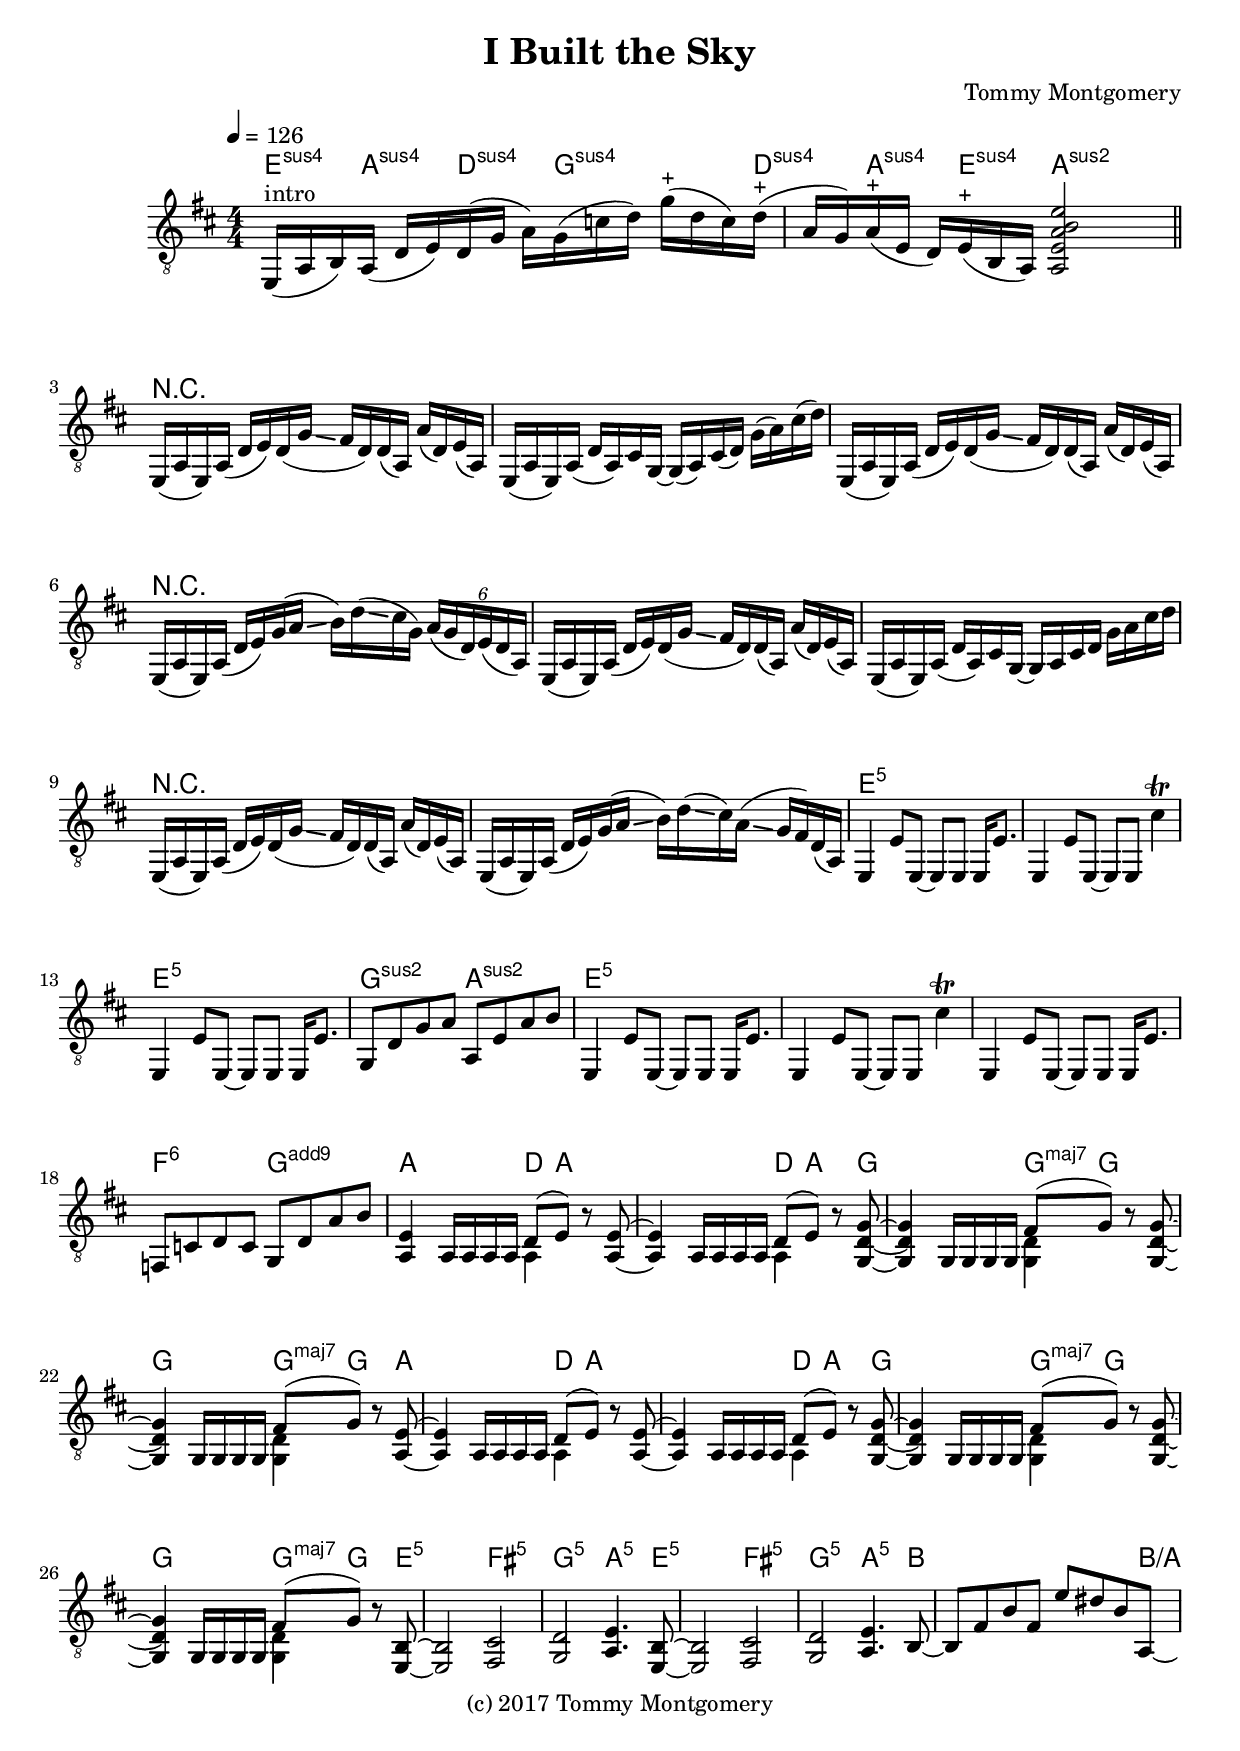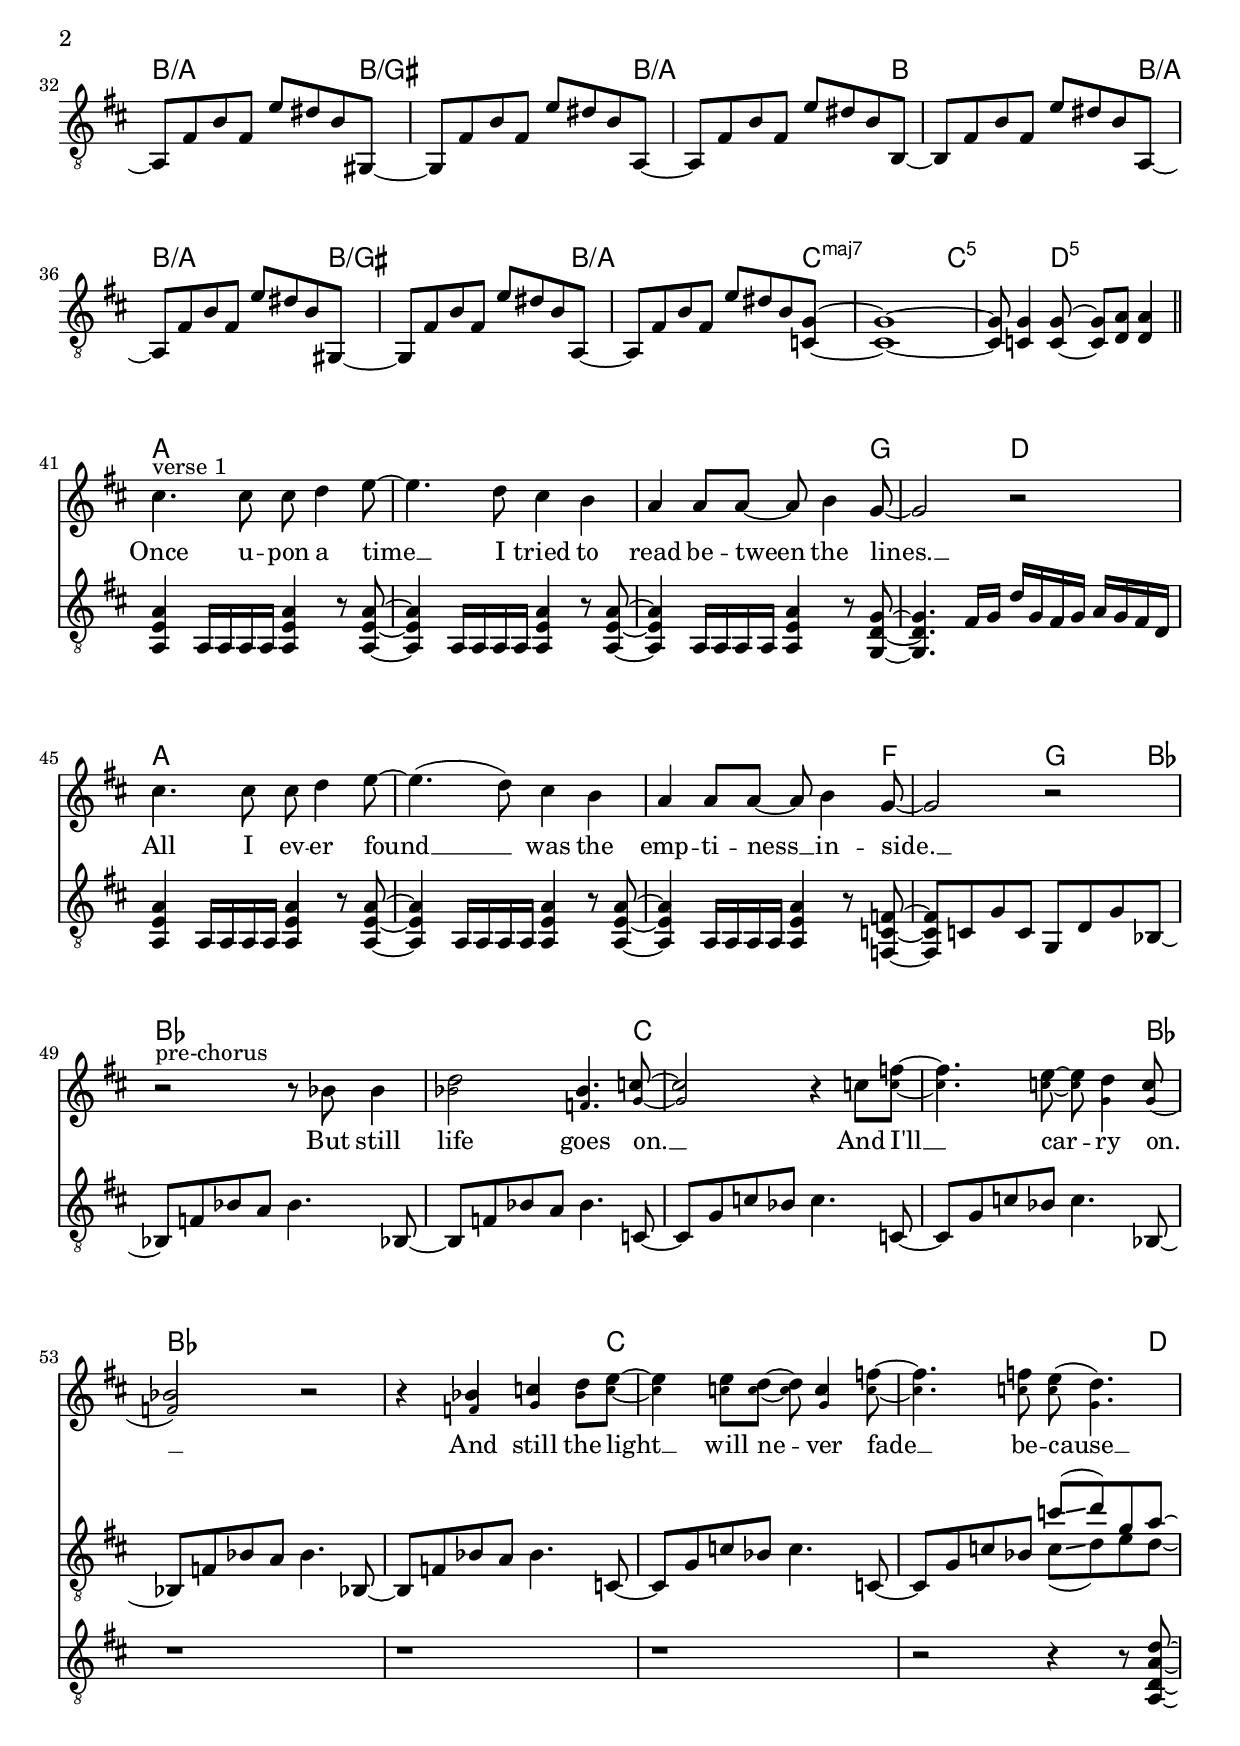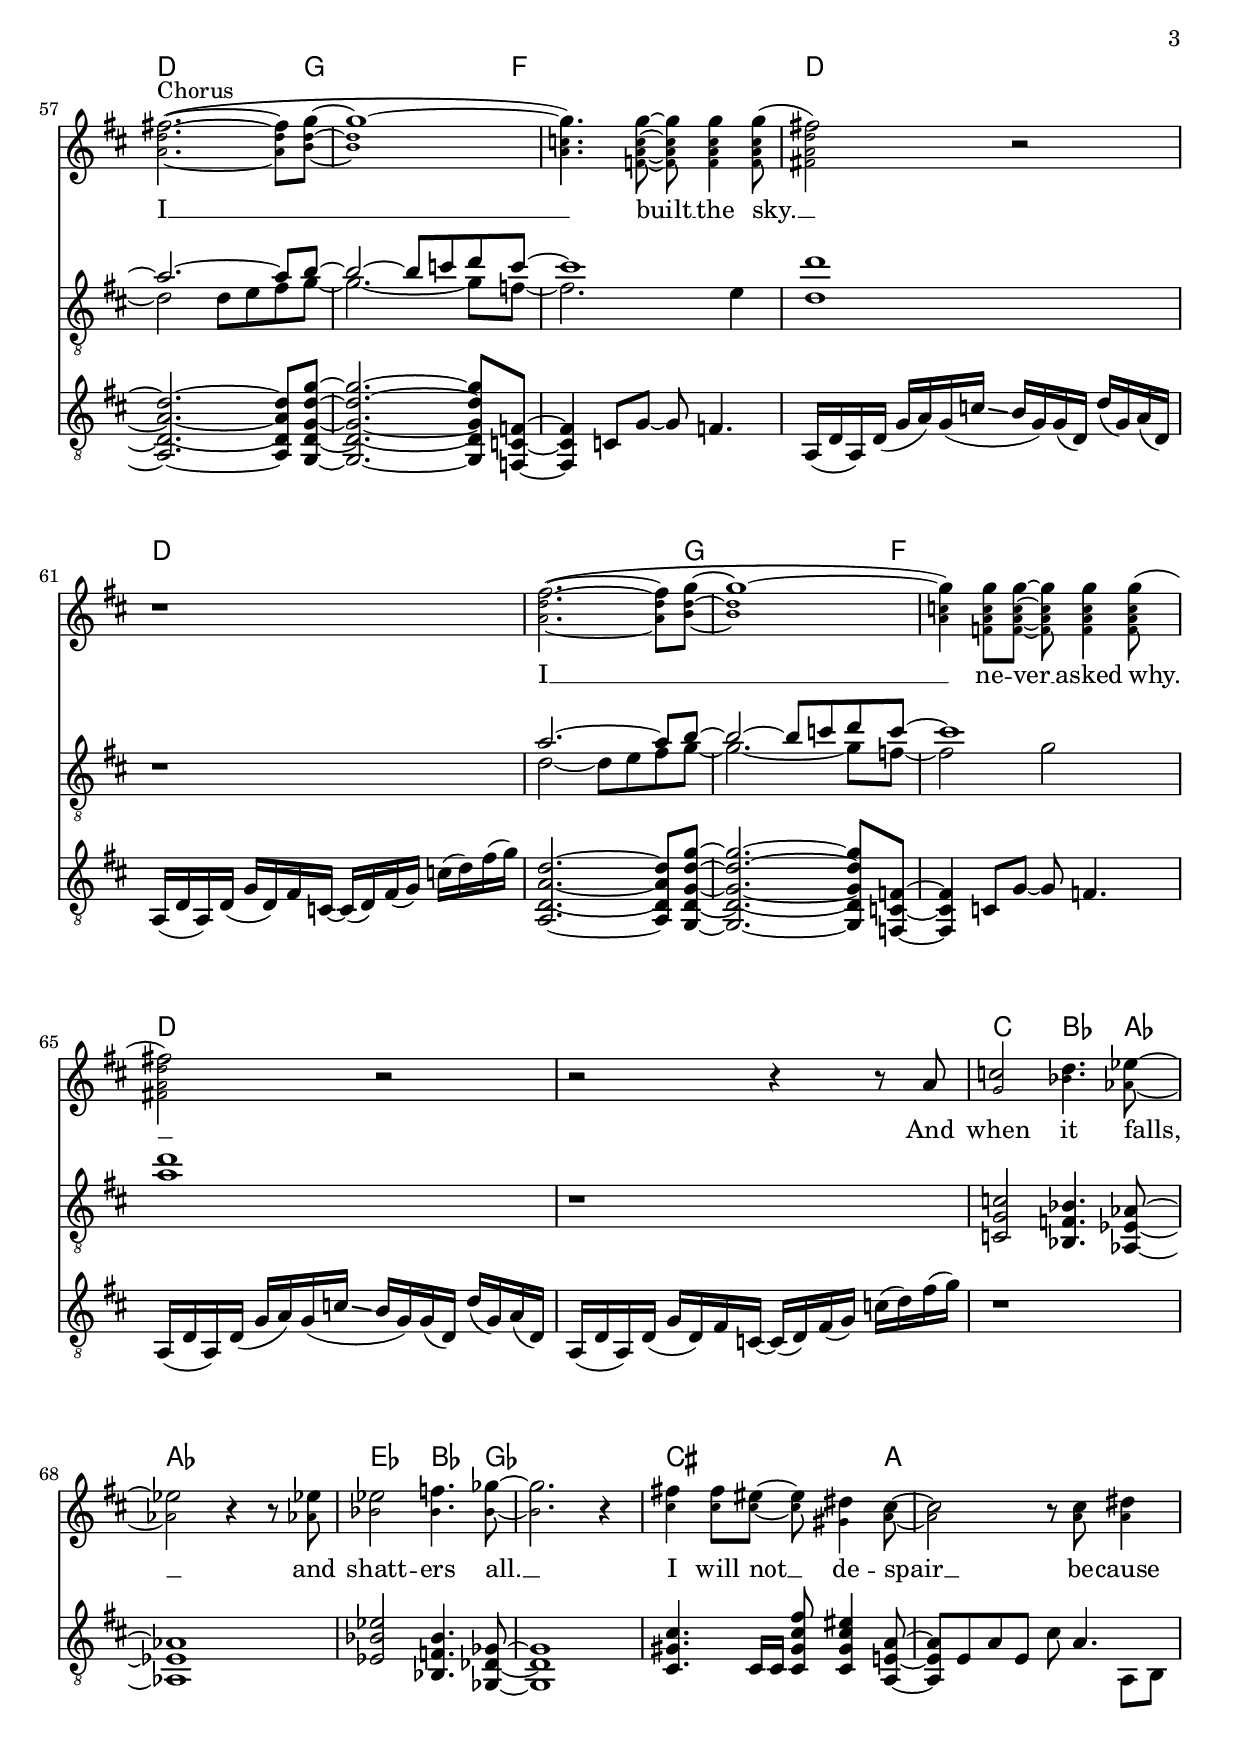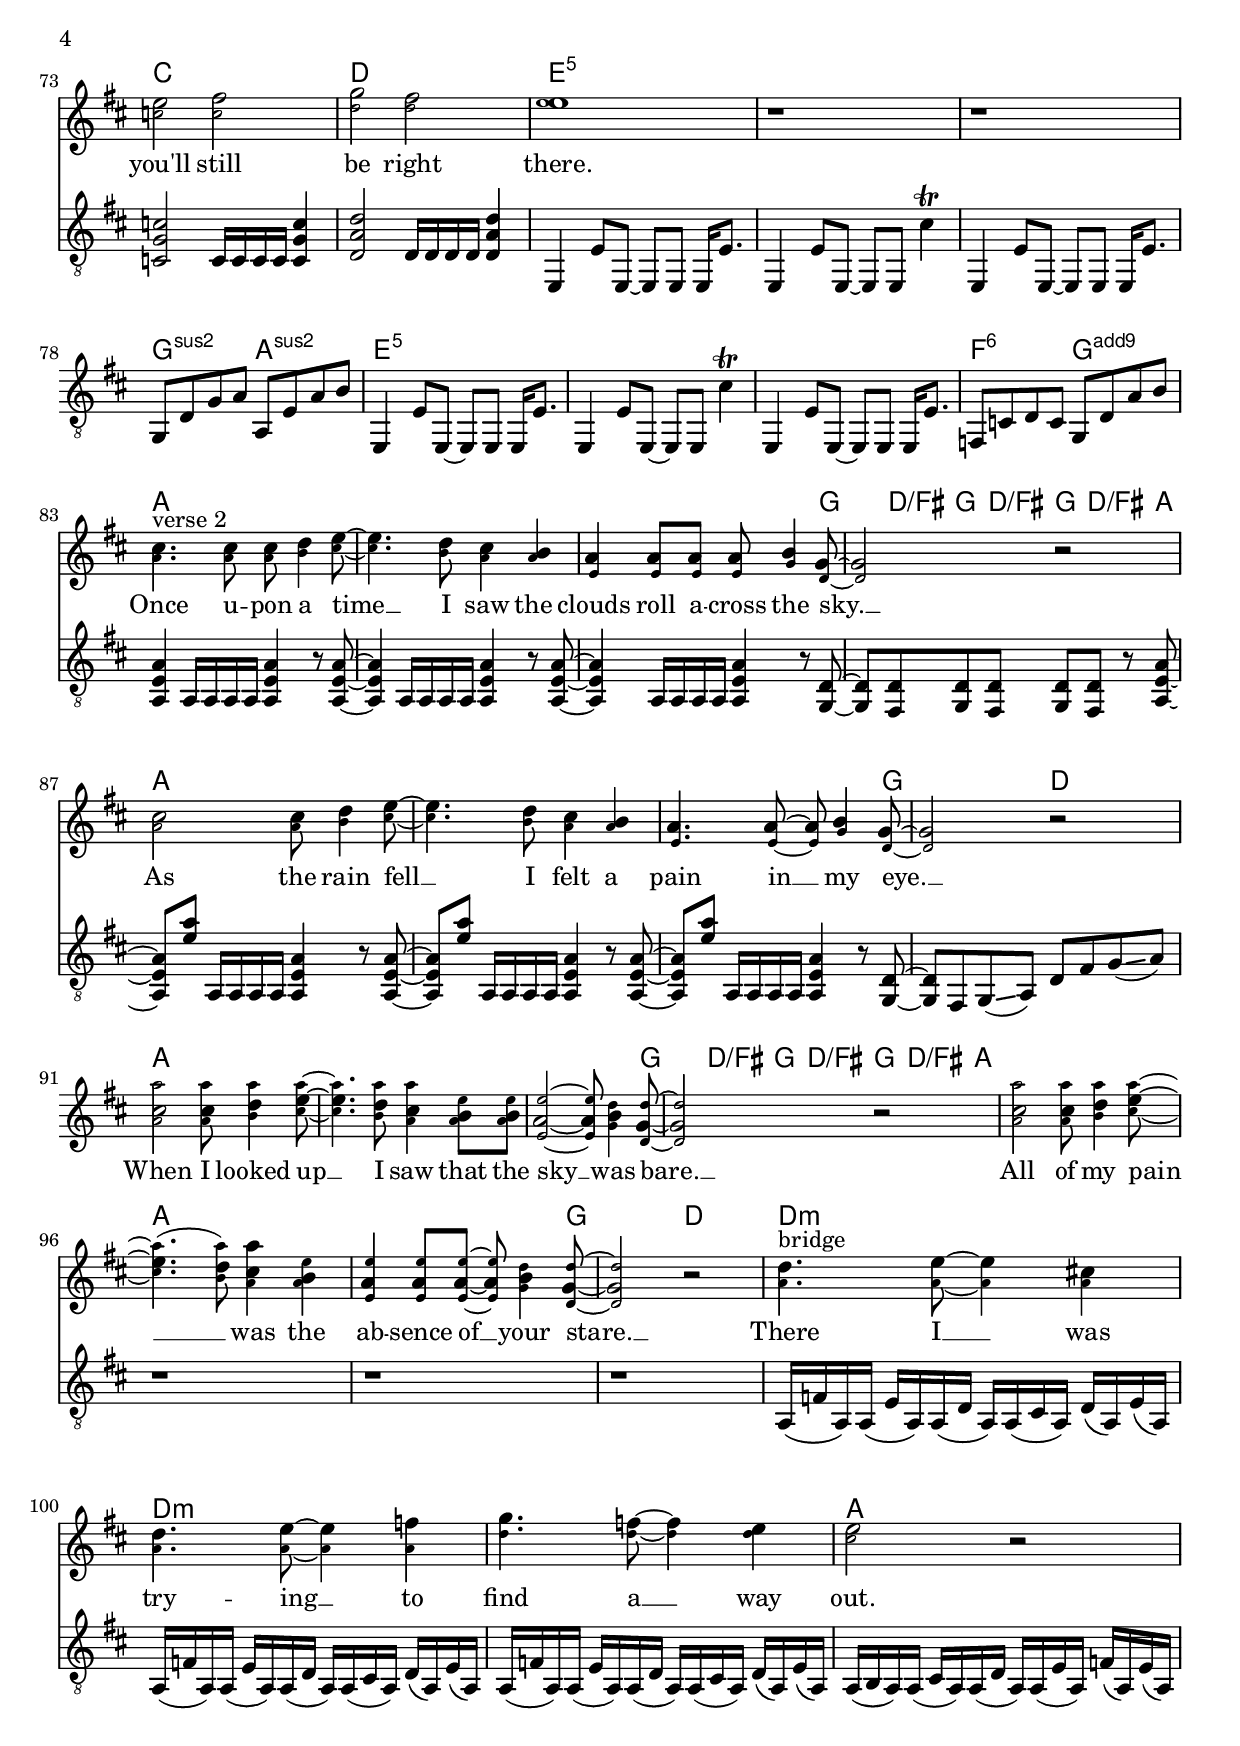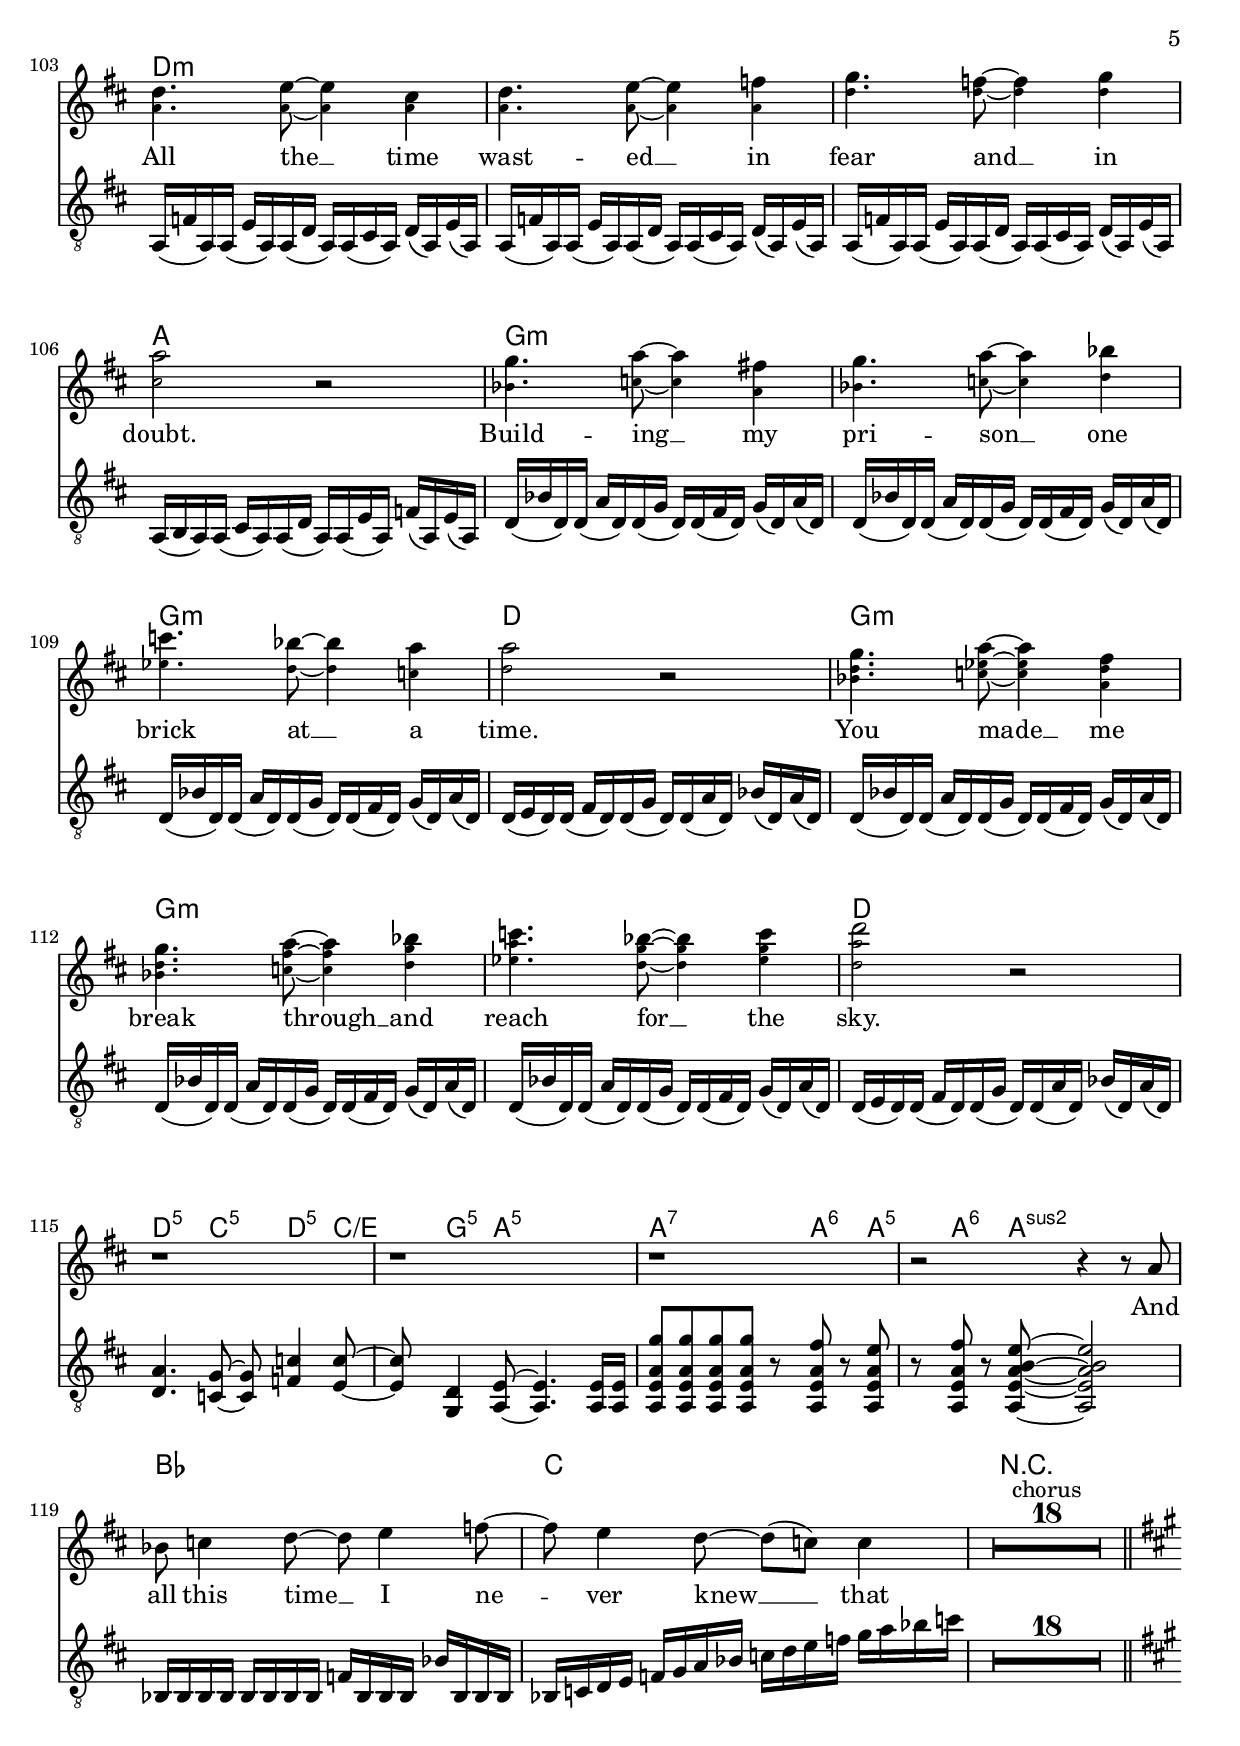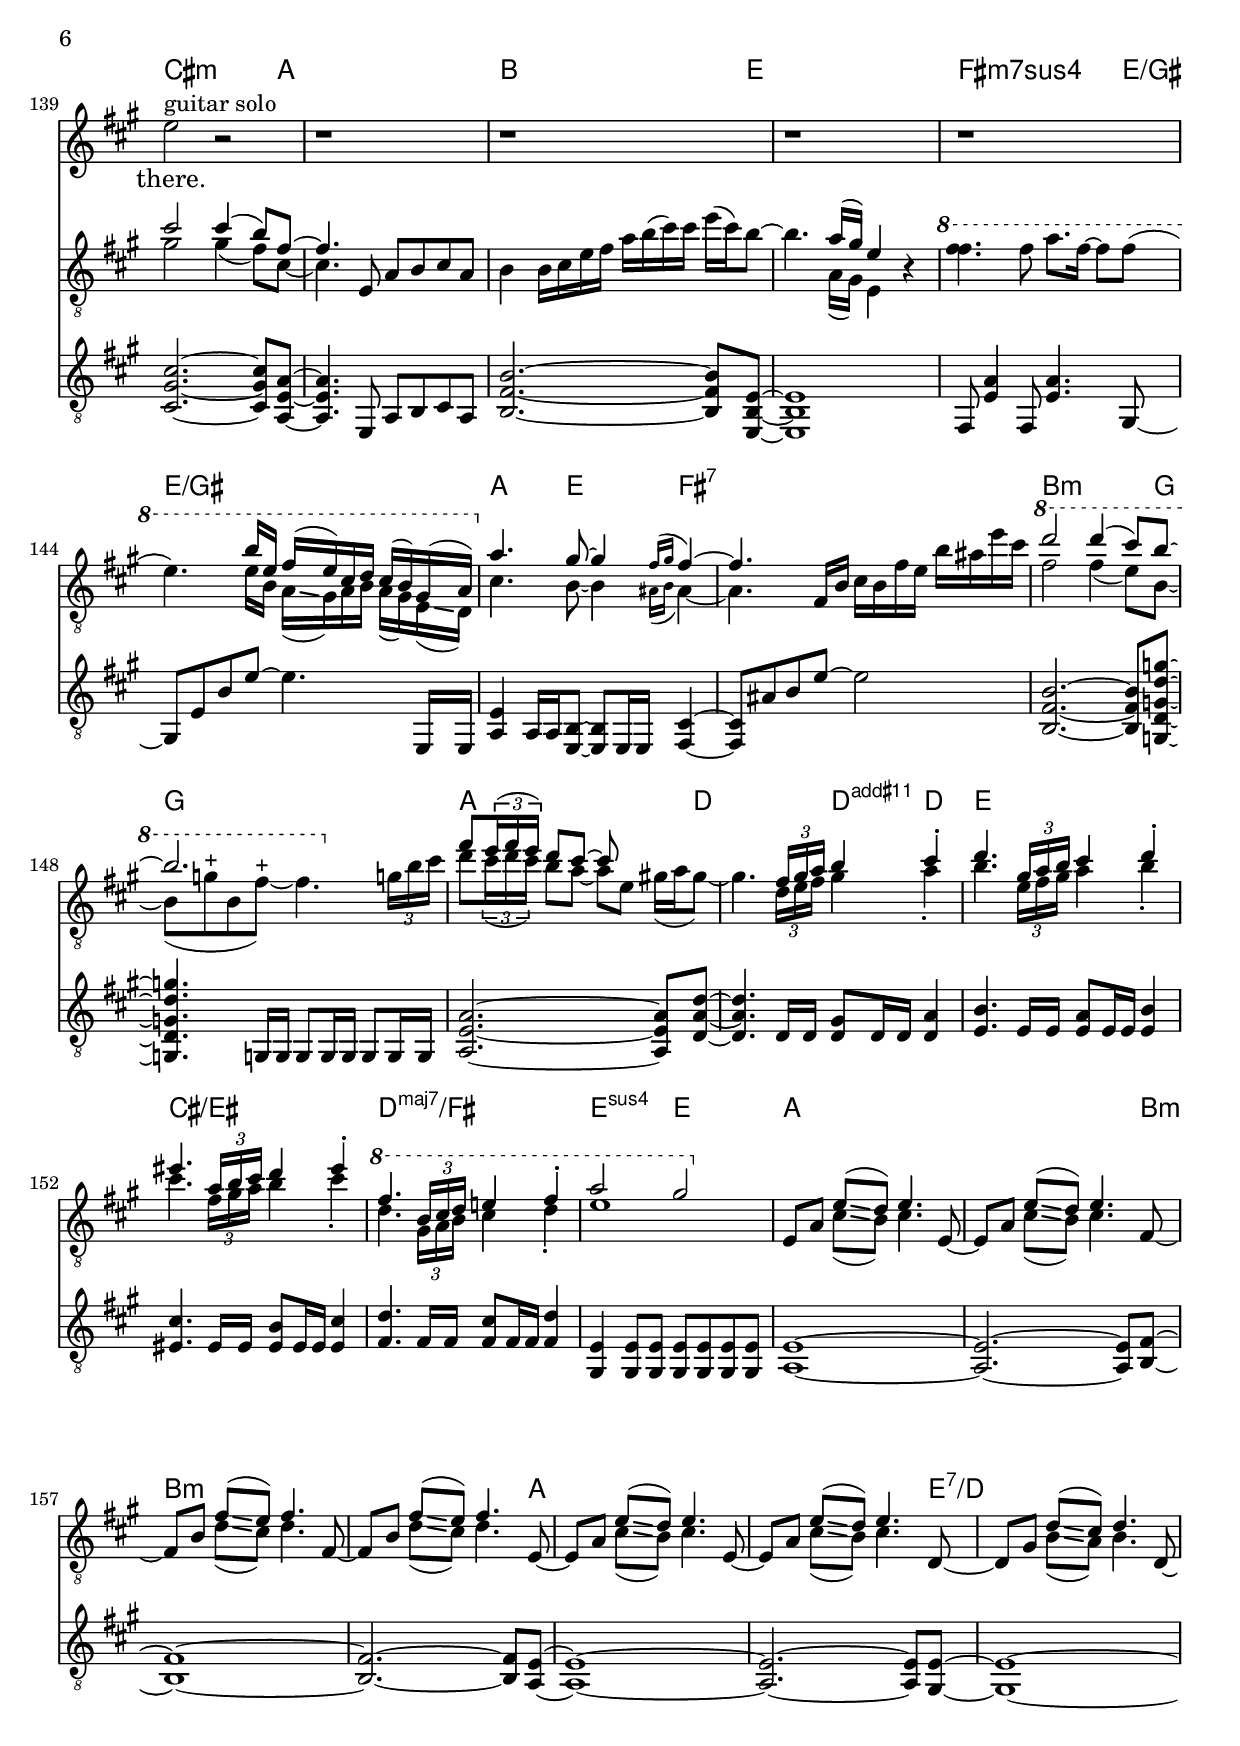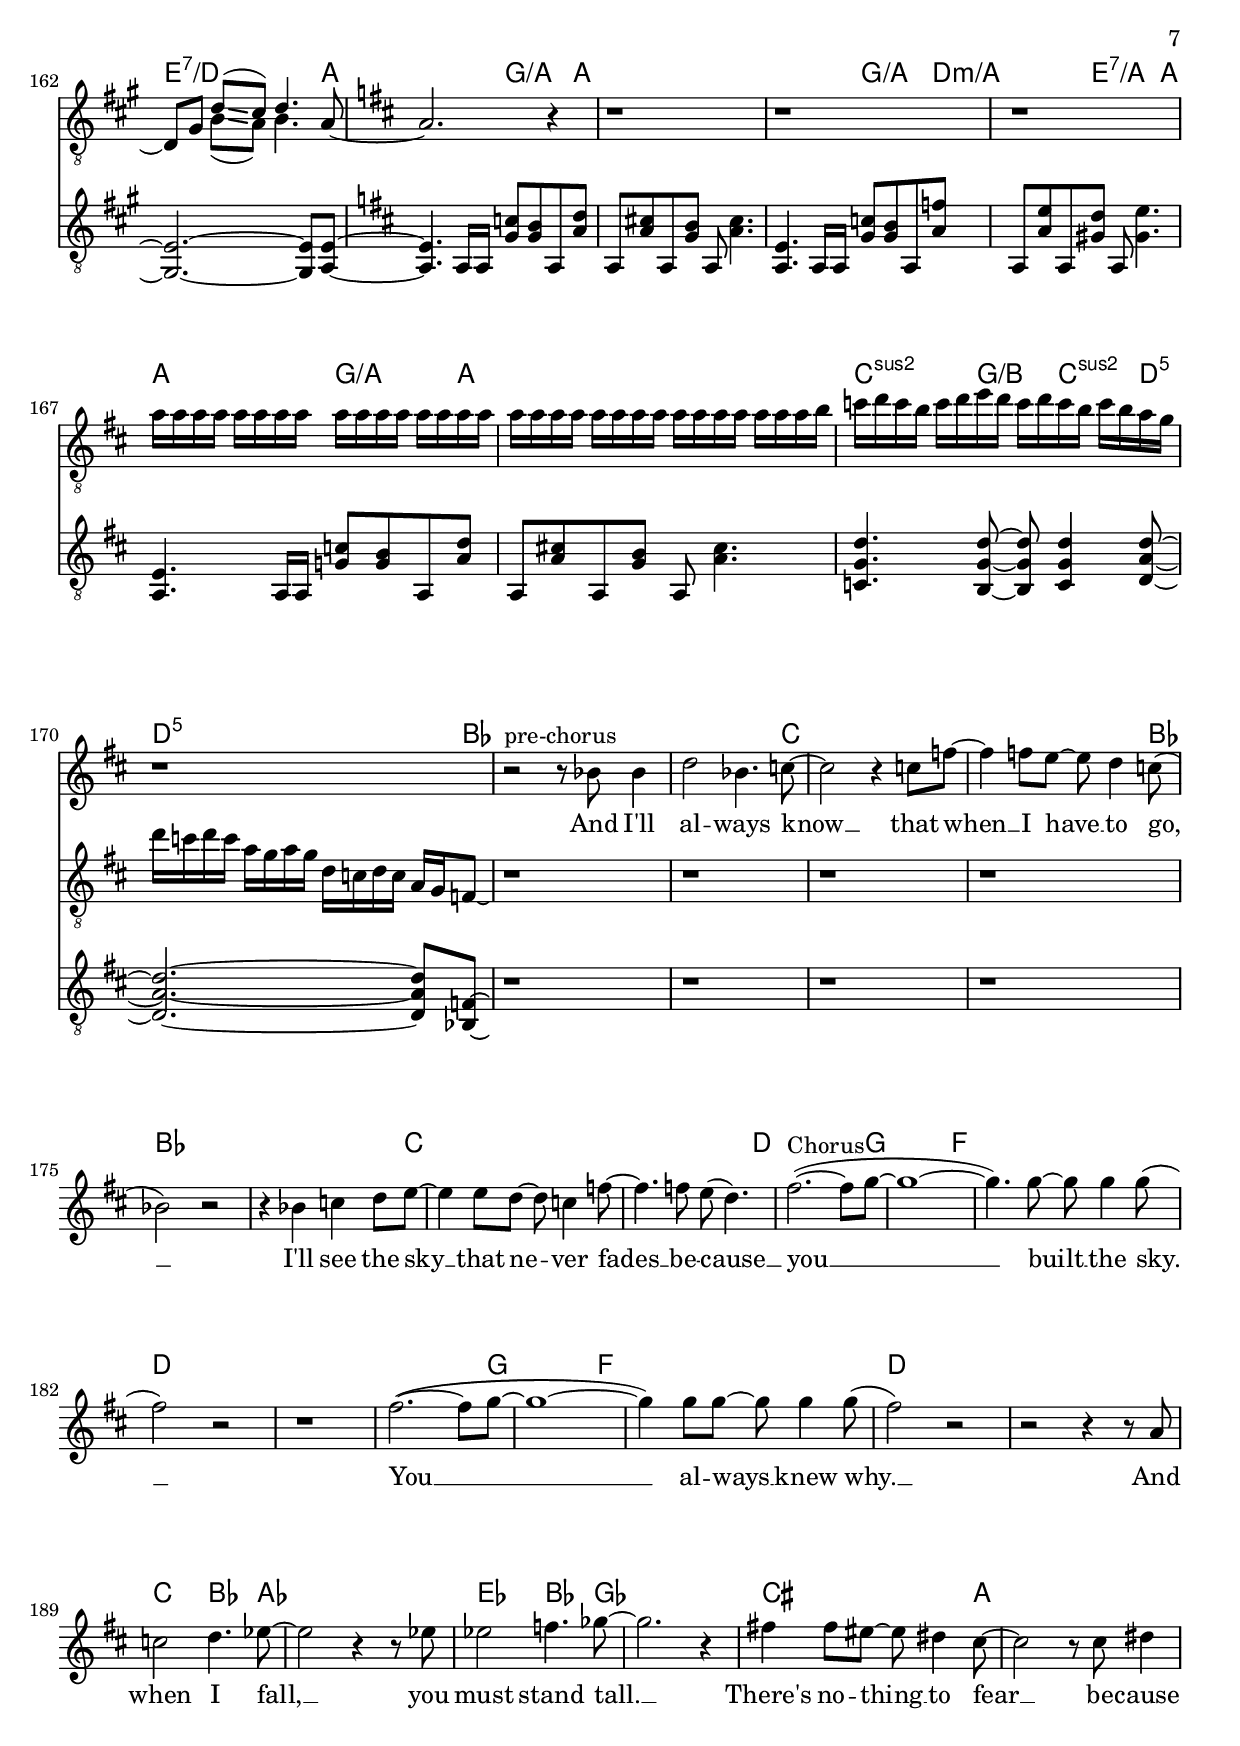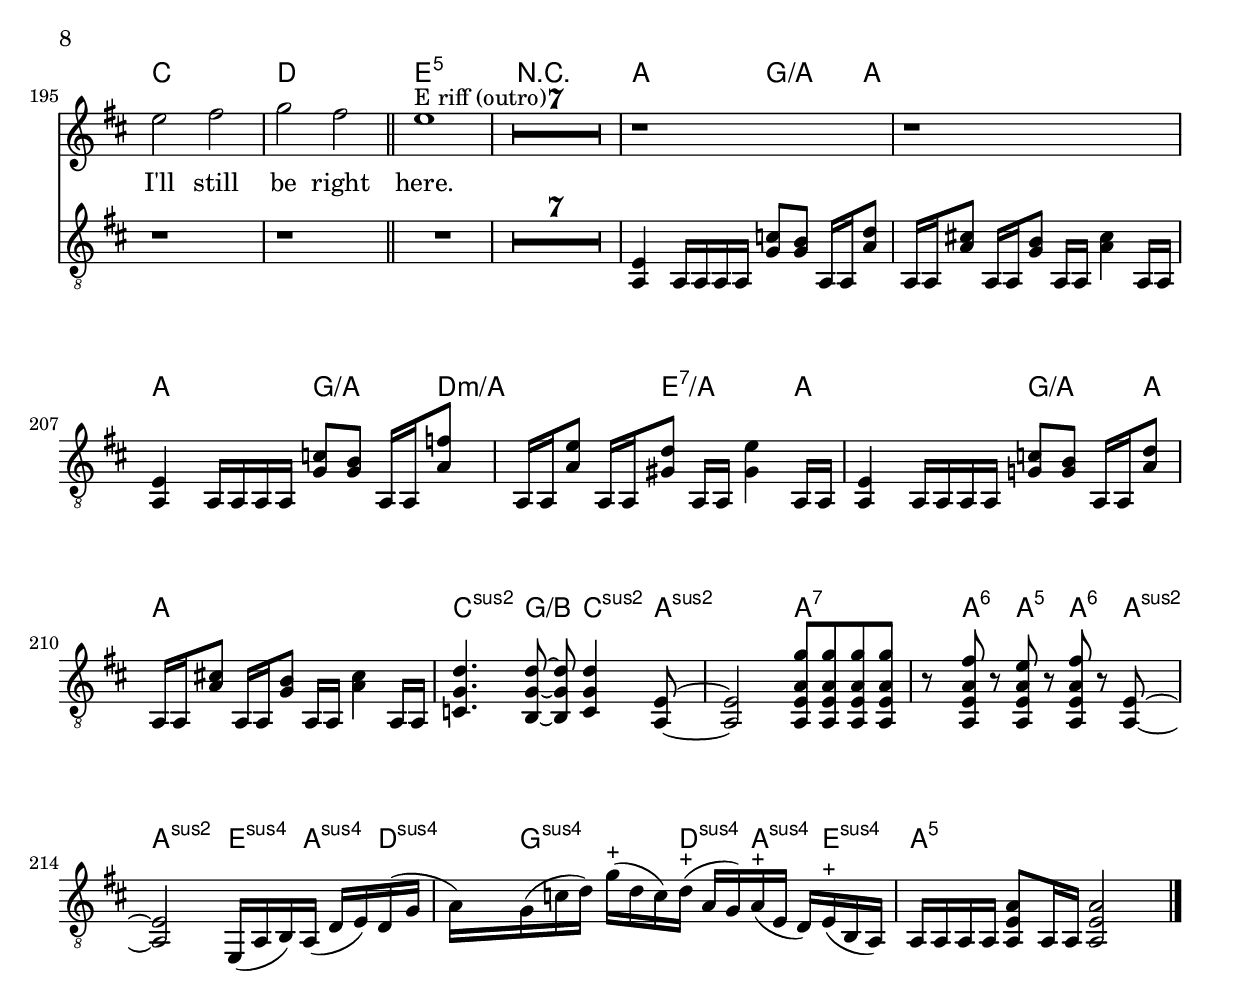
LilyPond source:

\version "2.18.2"
\language "english"

\header {
  title = "I Built the Sky"
  composer = "Tommy Montgomery"
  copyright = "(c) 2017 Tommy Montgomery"
}

globalConfig = {
  \key a \mixolydian
  \time 4/4
  \numericTimeSignature
  \tempo 4 = 126
  \compressFullBarRests
  \omit Voice.StringNumber
  \override TupletBracket #'bracket-visibility = #'if-no-beam
  \override MultiMeasureRest.expand-limit = #3
}

mainRiffFirstTwoBars = \relative c, {
  e16( a e) a( d e) d( g\glissando fs d) d( a) a'( d,) e( a,) |
  e( a e) a( d a) cs g ~ g( a) cs( d) g( a) cs( d) |
}

mainRiff = \relative c, {
  \mainRiffFirstTwoBars
  e16( a e) a( d e) d( g\glissando fs d) d( a) a'( d,) e( a,) |
  e16( a e) a( d e) g( a\glissando b) d\glissando( cs g) \tuplet 6/4 { a(g d) e( d a) } |
}

mainRiffTwo = \relative c, {
   \repeat unfold 2 {
    e16( a e) a( d e) d( g\glissando fs d) d( a) a'( d,) e( a,) |
  }
  \alternative {
    { e( a e) a( d a) cs g ~ g a cs d g a cs d | }
    { e,,( a e) a( d e) g( a\glissando b) d\glissando( cs) a\glissando( g fs) d( a) | }
  }
}

eRiff = \relative c, {
  \repeat unfold 2 {
    e4 e'8 e, ~ e e e16 e'8. |
    e,4 e'8 e, ~ e e cs''4\trill |
    e,,4 e'8 e, ~ e e e16 e'8. |
  }
  \alternative {
    { g,8 d' g a a, e' a b | }
    { f,8 c' d c g d' a' b | }
  }
}

aToGToBToCToDRiff = \relative c {
  <a e'>4 a16 a a a << { d8[( e)] } \\ { a,4 } >> r8 <a e'>8 ~ |
  q4 a16 a a a << { d8[( e)] } \\ { a,4 } >> r8 <g d' g>8 ~ |
  q4 g16 g g g << { fs'8[( g)] } \\ { <g, d'>4 } >> r8 <g d' g>8 ~ |
  q4 g16 g g g << { fs'8[( g)] } \\ { <g, d'>4 } >> r8 <a e'>8 ~ |

  q4 a16 a a a << { d8[( e)] } \\ { a,4 } >> r8 <a e'>8 ~ |
  q4 a16 a a a << { d8[( e)] } \\ { a,4 } >> r8 <g d' g>8 ~ |
  q4 g16 g g g << { fs'8[( g)] } \\ { <g, d'>4 } >> r8 <g d' g>8 ~ |
  q4 g16 g g g << { fs'8[( g)] } \\ { <g, d'>4 } >> r8 <e b'>8 ~ |

  q2 <fs cs'> | <g d'>  <a e'>4. <e b'>8 ~ |
  q2 <fs cs'> | <g d'> <a e'>4. b8 ~ |

  \repeat unfold 2 {
    b fs' b fs e' ds b a, ~ |
    a fs' b fs e' ds b gs, ~ |
    gs fs' b fs e' ds b a, ~ |
  }
  \alternative {
    { a fs' b fs e' ds b b, ~ }
    { a fs' b fs e' ds b <c, g'> ~ }
  }

  <c g'>1 ~ | q8 q4 q8 ~ q8 <d a'>8 q4 |
}

dMinorPedalRiff = \relative c {
  \repeat unfold 3 {
    a16( f' a,) a( e' a,) a( d a) a( cs a) d( a) e'( a,) |
  }
  a16( b a) a( cs a) a( d a) a( e' a,) f'( a,) e'( a,) |
}

guitarOne = \relative c, {
  e16(^"intro" a b) a( d e) d( g a) g( c d) g^"+"( d c) d^"+"( |
  a g) a^"+"( e d) e^"+"( b a) <a e' a b e>2 \bar "||" |

  \mainRiff
  \mainRiffTwo

  \eRiff
  \aToGToBToCToDRiff

  \bar "||"

  % verse 1
  \repeat unfold 2 {
    <a e' a>4 a16 a a a <a e' a>4 r8 <a e' a>8 ~ |
    q4 a16 a a a <a e' a>4 r8 <a e' a>8 ~ |
  }
  \alternative {
    {
      q4 a16 a a a <a e' a>4 r8 <g d' g>8 ~ |
      q4. fs'16 g d' g, fs g a g fs d |
    }
    {
      <a e' a>4 a16 a a a <a e' a>4 r8 <f c' f>8 ~ |
      q8 c' g' c, g d' g bf, ~ |
    }
  }

  bf8 f' bf a bf4. bf,8 ~ |
  bf f' bf a bf4. c,8 ~ |
  c g' c bf c4. c,8 ~ |
  c g' c bf c4. bf,8 ~ |
  bf8 f' bf a bf4. bf,8 ~ |
  bf f' bf a bf4. c,8 ~ |
  c g' c bf c4. c,8 ~ |
  c g' c bf
  <<
    { c'8\glissando( d) g, a ~ | a2.    ~ a8 b ~ | b2 ~ b8 c d  c ~ | c1     | d1 | } \\
    { c,8\glissando( d) e  d ~ | d2  d8 e fs g ~ | g2. ~     g8 f ~ | f2. e4 | d1 | } \\
  >>

  r1 |
  <<
    { a'2.     ~ a8 b ~ | b2 ~ b8 c d  c ~ | c1   | d1 | } \\
    { d,2 ~ d8 e fs g ~ | g2.     ~ g8 f ~ | f2 g | a1 | }
  >>

  r1 |

  <c,, g' c>2 <bf f' bf>4. <af ef' af>8 ~ | q1 |
  <ef' bf' ef>2 <bf f' bf>4. <gf df' gf>8 ~ | q1 |
  <cs gs' cs>4. cs16 cs <cs gs' cs fs>8 <cs gs' cs es>4 <a e'! a>8 ~ |
  <a e' a> e' a e cs' << { a4. } \\ { s8 a,8 b } >> |
  <c g' c>2 c16 c c c <c g' c>4 |
  <d a' d>2 d16 d d d <d a' d>4 |

  \eRiff

  % verse 2

  <a e' a>4 a16 a a a <a e' a>4 r8 <a e' a>8 ~ |
  q4 a16 a a a <a e' a>4 r8 <a e' a>8 ~ |
  q4 a16 a a a <a e' a>4 r8 <g d'>8 ~ |
  q8 <fs d'> <g d'> <fs d'> <g d'> <fs d'> r <a e' a> ~ |
  <a e' a>8 <e'' a> a,,16 a a a <a e' a>4 r8 <a e' a>8 ~ |
  q8 <e'' a>8 a,,16 a a a <a e' a>4 r8 <a e' a>8 ~ |
  q8 <e'' a>8 a,,16 a a a <a e' a>4 r8 <g d'>8 ~ |
  q8 fs8 g\glissando( a) d fs g\glissando( a) |

  r1^"w/ prev riff and intro riff"
  \repeat unfold 7 r1 |

  % bridge
  \repeat unfold 2 \dMinorPedalRiff
  \repeat unfold 2 { \transpose d g \dMinorPedalRiff }

  <d, a'>4. <c g'>8 ~ q <f c'>4 <e c'>8 ~ |
  q <g, d'>4 <a e'>8 ~ q4. q16 q |
  <a e' a g'>8 q q q r <a e' a fs'> r <a e' a e'> |
  r <a e' a fs'> r <a e' a b e> ~ q2 |

  bf16 bf bf bf bf bf bf bf f' bf, bf bf bf' bf, bf bf |
  bf c d e f g a bf c d e f g a bf c |

  % chorus
  R1*18 |

  \bar "||"
  \key a \major

  <<
    { cs2 cs4( b8) fs ~ | fs4. } \\
    { gs2 gs4( fs8) cs ~ | cs4. }
  >>
  e,8 a b cs a |
  b4 b16 cs e fs a b( cs) cs e( cs) b8 ~ |
  b4. << { a16( gs) e4 } \\ { a,16( gs) e4 } >> r |

  \ottava #1 <fs'' fs>4. fs8 a8. fs16 ~ fs8 fs( |
  e4.)
  <<
    { b'16 e, fs(          e)  cs d cs( b)  gs(          a) | \ottava #0 a4.  gs8 ~ gs4 \grace { fs16([ gs] } fs4) ~ | fs4. } \\
    { e'16 b  a\glissando( gs) a  b a(  gs) e\glissando( d) | cs4. b8  ~ b4  \grace { as16([ b]  } as4) ~ | as4. }
  >>

  fs16 b cs b fs' e b' as e' cs |

  \ottava #1
  <<
    { d'2 d4(  cs8) b ~ | b2.                          s4                           } \\
    { fs2 fs4( e8)  b ~ | b8( g'^"+" b, fs'^"+") ~ fs4. \ottava #0 \tuplet 3/2 { g,16 b cs } | }
  >>



  <<
    { fs8 \tuplet 3/2 { e16(  fs e)  } d8 cs ~ cs s4. | } \\
    { d8  \tuplet 3/2 { cs16( d  cs) } b8 a  ~ a  e  gs!16( a  gs8) ~ |  }
  >>

  <<
    { s4.   \tuplet 3/2 { fs16 gs a  } b4  cs-. | d4. \tuplet 3/2 { gs,16 a  b  } cs4 d-. | es4. \tuplet 3/2 { a,16  b  cs } d4 es-. | \ottava #1 fs4. \tuplet 3/2 { b,16 cs d } e!4 fs-. | a2 gs2 \ottava #0 | } \\
    { gs,4. \tuplet 3/2 { d16  e  fs } gs4 a-.  | b4. \tuplet 3/2 { e,16  fs gs } a4  b-. | cs4. \tuplet 3/2 { fs,16 gs a  } b4 cs-. | d4.  \tuplet 3/2 { gs,16 a  b } cs4 d-.  | e1     | }
  >>

  e,,8 a << { e'\glissando( d) e4. } \\ { cs8\glissando( b) cs4. } >> e,8 ~ |
  e a << { e'\glissando( d) e4. } \\ { cs8\glissando( b) cs4. } >> fs,8 ~ |
  fs b << { fs'\glissando( e) fs4. } \\ { d8\glissando( cs) d4. } >> fs,8 ~ |
  fs b << { fs'\glissando( e) fs4. } \\ { d8\glissando( cs) d4. } >> e,8 ~ |
  e a << { e'\glissando( d) e4. } \\ { cs8\glissando( b) cs4. } >> e,8 ~ |
  e a << { e'\glissando( d) e4. } \\ { cs8\glissando( b) cs4. } >> d,8 ~ |
  d gs << { d'\glissando( cs) d4. } \\ { b8\glissando( a) b4. } >> d,8 ~ |
  d gs << { d'\glissando( cs) d4. } \\ { b8\glissando( a) b4. } >> a8 ~ |

  \key a \mixolydian
  a2. r4 | r1 | r1 | r1 |
  \repeat unfold 7 { a'16 a a a } a a a b |
  c d c b   c d e d   c d c b   c b a g |
  d' c d c a g a g d c d c a g f8\laissezVibrer |

  % pre-chorus
  \repeat unfold 8 r1 |
  % chorus
  \repeat unfold 18 r1 |
  % e riff
  R1*8 |
  \repeat unfold 12 r1 |

}

guitarTwo = \relative c {
  % chord swell
  r1 | r1 |

  % main riff
  \repeat unfold 8 r1 |

  % e thing
  \repeat unfold 8 r1 |

  % a-g maj7 thing
  \repeat unfold 8 r1 |

  % e-f#-g-a thing
  \repeat unfold 4 r1

  % b thing
  \repeat unfold 8 r1 |
  r1 | r1 |

  % verse 1
  \repeat unfold 8 r1 |
  % pre-chorus
  \repeat unfold 7 r1 |
  r2 r4 r8

  % chorus
  <a d a' d>8 ~ |
  \repeat unfold 2 {
    q2. ~ q8 <g d' g d' g> ~ |
    q2. ~ q8 <f c' f> ~ |
    q4 c'8 g' ~ g f4. |

    \transpose a d' \mainRiffFirstTwoBars
  }

  \repeat unfold 8 r1 |

  % e riff
  \repeat unfold 8 r1 |

  % verse 2
  \repeat unfold 16 r1 |

  % bridge
  \repeat unfold 16 r1 |
  \repeat unfold 6 r1 |

  % chorus
  R1*18 |

  \bar "||"
  \key a \major
  <cs gs' cs>2. ~ q8 <a e' a> ~ |
  q4. e8 a b cs a |
  <b fs' b>2. ~ q8 <e, b' e> ~ |
  q1 |
  fs8 <e' a>4 fs,8 <e' a>4. gs,8 ~ |
  gs8 e' b' e ~ e4. e,,16 e |
  <a e'>4 a16 a <e b'>8 ~ q8 e16 e <fs cs'>4 ~ |
  q8 as' b e ~ e2 |

  <b, fs' b>2. ~ q8 <g d' g d' g> ~ |
  q4. g16 g g8 g16 g g8 g16 g |
  <a e' a>2. ~ q8 <d a' d> ~ |
  q4. d16 d <d gs>8 d16 d <d a'>4 |

  <e b'>4. e16 e <e a>8 e16 e <e b'>4 |
  <es cs'>4. es16 es <es b'>8 es16 es <es cs'>4 |
  <fs d'>4. fs16 fs <fs cs'>8 fs16 fs <fs d'>4 |
  <gs, e'>4 q8 q q q q q |

  <a e'>1 ~ | q2. ~ q8 <b fs'> ~ | q1 ~ | q2. ~ q8 <a e'> ~ |
  q1 ~ | q2. ~ q8 <gs e'> ~ | q1 ~ | q2. ~ q8 <a e'> ~ |

  \key a \mixolydian
  q4. a16 a <g' c>8 <g b> a, <a' d>
  a, <a' cs!> a, <g' b> a, <a' cs>4. |
  <a, e'>4. a16 a <g' c>8 <g b> a, <a' f'> |
  a, <a' e'> a, <gs' d'> a, <gs' e'>4. |

  <a, e'>4. a16 a <g'! c>8 <g b> a, <a' d>
  a, <a' cs!> a, <g' b> a, <a' cs>4. |
  <c, g' d'>4. <b g' d'>8 ~ q8 <c g' d'>4 <d a' d>8 ~ |
  q2. ~ q8 <bf f'>\laissezVibrer |

  % pre-chorus
  \repeat unfold 8 r1 |
  % chorus
  \repeat unfold 18 r1 |
  \bar "||"
  R1*8 |

  <a e'>4 a16 a a a <g' c>8 <g b> a,16 a <a' d>8 |
  a,16 a <a' cs!>8 a,16 a <g' b>8 a,16 a <a' cs>4 a,16 a |
  <a e'>4 a16 a a a <g' c>8 <g b> a,16 a <a' f'>8 |
  a,16 a <a' e'>8 a,16 a <gs' d'>8 a,16 a <gs' e'>4 a,16 a |

  <a e'>4 a16 a a a <g'! c>8 <g b> a,16 a <a' d>8 |
  a,16 a <a' cs!>8 a,16 a <g' b>8 a,16 a <a' cs>4 a,16 a |
  <c g' d'>4. <b g' d'>8 ~ q8 <c g' d'>4 <a e'>8 ~ |
  q2 <a e' a g'>8 q q q |

  r <a e' a fs'> r <a e' a e'> r <a e' a fs'> r <a e'> ~ |
  q2 e16( a b) a( d e) d( g |
  a) g( c d) g^"+"( d c) d^"+"( a g) a^"+"( e d) e^"+"( b a) |
  a a a a <a e' a>8 a16 a <a e' a>2 \bar "|." |
}

vocalMelody = \relative c'' {
  % chord swell
  r1 | r1 |

  % main riff
  \repeat unfold 8 r1 |

  % e thing
  \repeat unfold 8 r1 |

  % a-g maj7 thing
  \repeat unfold 8 r1 |

  % e-f#-g-a thing
  \repeat unfold 4 r1

  % b thing
  \repeat unfold 8 r1 |
  r1 | r1 |

  % verse 1
  cs4.^"verse 1" cs8 cs d4 e8 ~ | e4. d8 cs4 b |
  a4 a8 a ~ a b4 g8 ~ | g2 r2 |
  cs4. cs8 cs d4 e8 ~ | e4.( d8) cs4 b |
  a4 a8 a ~ a b4 g8 ~ | g2 r2 |

  % pre-chorus
  r2^"pre-chorus" r8 bf bf4 | <\tweak font-size #-3 bf d>2 <\tweak font-size #-3 f bf>4. <\tweak font-size #-3 g c>8 ~ |
  q2 r4 c8 <\tweak font-size #-3 c f>8 ~ | q4. <\tweak font-size #-3 c e>8 ~ q <\tweak font-size #-3 g d'>4 <\tweak font-size #-3 g c>8( |
  <\tweak font-size #-3 f bf>2) r2 | r4 <\tweak font-size #-3 f bf> <\tweak font-size #-3 g c> <\tweak font-size #-3 bf d>8 <\tweak font-size #-3 c e> ~ |
  q4 <\tweak font-size #-3 c e>8 <\tweak font-size #-3 c d> ~ q <\tweak font-size #-3 g c>4 <\tweak font-size #-3 c f>8 ~ | q4. q8 <\tweak font-size #-3 c e>( <\tweak font-size #-3 g d'>4.) |

  % chorus
  <\tweak font-size #-3 a \tweak font-size #-3 d fs!>2.(^"Chorus" ~ <\tweak font-size #-3 a \tweak font-size #-3 d fs>8 <\tweak font-size #-3 b \tweak font-size #-3 d g> ~ |
  q1 ~ |
  <\tweak font-size #-3 a \tweak font-size #-3 c g'>4.) <\tweak font-size #-3 f \tweak font-size #-3 a \tweak font-size #-3 c g'>8 ~ q q4 q8( |
  <\tweak font-size #-3 fs! \tweak font-size #-3 a \tweak font-size #-3 d fs!>2) r2 |
  r1 |

  <\tweak font-size #-3 a \tweak font-size #-3 d fs>2.( ~ q8 <\tweak font-size #-3 b \tweak font-size #-3 d g> ~ |
  q1 ~ |
  <\tweak font-size #-3 a \tweak font-size #-3 c g'>4) <\tweak font-size #-3 f \tweak font-size #-3 a \tweak font-size #-3 c g'>8 q ~ q q4 q8( |
  <\tweak font-size #-3 fs! \tweak font-size #-3 a \tweak font-size #-3 d fs!>2) r2 |
  r2 r4 r8 a8 |

  <\tweak font-size #-3 g c>2 <\tweak font-size #-3 bf d>4. <\tweak font-size #-3 af ef'>8 ~ |
  q2 r4 r8 <\tweak font-size #-3 af ef'> |
  <\tweak font-size #-3 bf ef>2 <\tweak font-size #-3 bf f'>4. <\tweak font-size #-3 bf gf'>8 ~ |
  q2. r4 |
  <\tweak font-size #-3 cs fs!>4 <\tweak font-size #-3 cs fs>8 <\tweak font-size #-3 cs es> ~ q <\tweak font-size #-3 gs ds'>4 <\tweak font-size #-3 a cs>8 ~ |
  q2 r8 <\tweak font-size #-3 a cs>8 <\tweak font-size #-3 a ds>4 |
  <\tweak font-size #-3 c e>2 <\tweak font-size #-3 c fs>2 |
  <\tweak font-size #-3 d g>2 <\tweak font-size #-3 d fs>2 |

  % interlude
  <\tweak font-size #-3 e e>1 | \repeat unfold 7 r1 |

  % verse 2
  <\tweak font-size #-3 a, cs>4.^"verse 2" q8 q <\tweak font-size #-3 b d>4 <\tweak font-size #-3 cs e>8 ~ |
  q4. <\tweak font-size #-3 b d>8 <\tweak font-size #-3 a cs>4 <\tweak font-size #-3 a b> |
  <\tweak font-size #-3 e a>4 q8 q q <\tweak font-size #-3 g b>4 <\tweak font-size #-3 d g>8 ~ |
  q2 r2 |
  <\tweak font-size #-3 a' cs>2 q8 <\tweak font-size #-3 b d>4 <\tweak font-size #-3 cs e>8 ~ |
  q4. <\tweak font-size #-3 b d>8 <\tweak font-size #-3 a cs>4 <\tweak font-size #-3 a b> |
  <\tweak font-size #-3 e a>4. q8 ~ q <\tweak font-size #-3 g b>4 <\tweak font-size #-3 d g>8 ~ |
  q2 r2 |

  <\tweak font-size #-3 a' cs \tweak font-size #-3 a'>2 q8 <\tweak font-size #-3 b d \tweak font-size #-3 a'>4 <\tweak font-size #-3 cs e \tweak font-size #-3 a>8 ~ |
  q4. <\tweak font-size #-3 b d \tweak font-size #-3 a'>8 <\tweak font-size #-3 a cs \tweak font-size #-3 a'>4 <\tweak font-size #-3 a b \tweak font-size #-3 e>8 q |
  <\tweak font-size #-3 e a \tweak font-size #-3 e'>2 ~ q8 <\tweak font-size #-3 g b \tweak font-size #-3 d>4 <\tweak font-size #-3 d g \tweak font-size #-3 d'>8 ~ |
  q2 r2 |
  <\tweak font-size #-3 a' cs \tweak font-size #-3 a'>2 q8 <\tweak font-size #-3 b d \tweak font-size #-3 a'>4 <\tweak font-size #-3 cs e \tweak font-size #-3 a>8 ~ |
  q4.( <\tweak font-size #-3 b d \tweak font-size #-3 a'>8) <\tweak font-size #-3 a cs a'>4 <\tweak font-size #-3 a b \tweak font-size #-3 e>4 |
  <\tweak font-size #-3 e a \tweak font-size #-3 e'>4 q8 q ~ q <\tweak font-size #-3 g b \tweak font-size #-3 d>4 <\tweak font-size #-3 d g \tweak font-size #-3 d'>8 ~ |
  q2 r2 |

  <\tweak font-size #-3 a' d>4.^"bridge" <\tweak font-size #-3 a e'>8 ~ q4 <\tweak font-size #-3 a cs!> |
  <\tweak font-size #-3 a d>4. <\tweak font-size #-3 a e'>8 ~ q4 <\tweak font-size #-3 a f'> |
  <\tweak font-size #-3 d g>4. <\tweak font-size #-3 d f>8 ~ q4 <\tweak font-size #-3 d e> |
  <\tweak font-size #-3 cs e>2 r2 |

  <\tweak font-size #-3 a d>4. <\tweak font-size #-3 a e'>8 ~ q4 <\tweak font-size #-3 a cs> |
  <\tweak font-size #-3 a d>4. <\tweak font-size #-3 a e'>8 ~ q4 <\tweak font-size #-3 a f'> |
  <\tweak font-size #-3 d g>4. <\tweak font-size #-3 d f>8 ~ q4 <\tweak font-size #-3 d g> |
  <\tweak font-size #-3 cs a'>2 r2 |

  <\tweak font-size #-3 bf g'>4. <\tweak font-size #-3 c a'>8 ~ q4 <\tweak font-size #-3 a fs'!> |
  <\tweak font-size #-3 bf g'>4. <\tweak font-size #-3 c a'>8 ~ q4 <\tweak font-size #-3 d bf'> |
  <\tweak font-size #-3 ef c'>4. <\tweak font-size #-3 d bf'>8 ~ q4 <\tweak font-size #-3 c a'> |
  <\tweak font-size #-3 d a'>2 r2 |
  <\tweak font-size #-3 bf \tweak font-size #-3 d g>4. <\tweak font-size #-3 c \tweak font-size #-3 ef a>8 ~ q4 <\tweak font-size #-3 a \tweak font-size #-3 d fs> |
  <\tweak font-size #-3 bf \tweak font-size #-3 d g>4. <\tweak font-size #-3 c \tweak font-size #-3 fs a>8 ~ q4 <\tweak font-size #-3 d \tweak font-size #-3 g bf> |
  <\tweak font-size #-3 ef \tweak font-size #-3 a c>4. <\tweak font-size #-3 d \tweak font-size #-3 g bf>8 ~ q4 <\tweak font-size #-3 ef \tweak font-size #-3 g c> |
  <\tweak font-size #-3 d \tweak font-size #-3 a' d>2 r2 |

  r1 | r1 | r1 | r2 r4 r8 a |
  bf c4 d8 ~ d e4 f8 ~ | f e4 d8 ~ d( c) c4 |

  % chorus
  R1*18^"chorus" |

  \bar "||"
  \key a \major

  % guitar solo
  e2^"guitar solo" r2 |
  \repeat unfold 23 r1 |
  \key a \mixolydian
  \repeat unfold 8 r1 |

  % pre-chorus 2
  r2^"pre-chorus" r8 bf bf4 | d2 bf4. c8 ~ |
  c2 r4 c8 f8 ~ | f4 f8 e ~ e d4 c8( |
  bf2) r2 | r4 bf c d8 e ~ |
  e4 e8 d ~ d c4 f8 ~ | f4. f8 e( d4.) |

  % chorus 3
  fs2.(^"Chorus" ~ fs8 g ~ | g1 ~ | g4.) g8 ~ g g4 g8( | fs2) r2 | r1 |
  fs2.( ~ fs8 g ~ | g1 ~ | g4) g8 g ~ g g4 g8( | fs2) r2 | r2 r4 r8 a,8 |
  c2 d4. ef8 ~ | ef2 r4 r8 ef | ef2 f4. gf8 ~ | gf2. r4 |
  fs!4 fs8 es ~ es ds4 cs8 ~ | cs2 r8 cs8 ds4 |
  e2 fs2 | g2 fs2 \bar "||" |
  e1^"E riff (outro)" |


  R1*7 |

  % outro
  \repeat unfold 12 r1 |
}

vocals = \lyricmode {
  % verse 1
  Once u -- pon a time __ I tried to read be -- tween the lines. __
  All I ev -- er found __ was the emp -- ti -- ness __ in -- side. __

  % pre-chorus
  But still life goes on. __
  And I'll __ car -- ry on. __
  And still the light __ will ne -- ver fade __ be -- cause __

  % chorus
  I __ built __ the sky. __
  I __ ne -- ver __ asked why. __
  And when it falls, __
  and shatt -- ers all. __
  I will not __ de -- spair __
  be -- cause you'll still be right there.

  % verse 2
  Once u -- pon a time __ I saw the clouds roll a -- cross the sky. __
  As the rain fell __ I felt a pain in __ my eye. __
  When I looked up __ I saw that the sky __ was bare. __
  All of my pain __ was the ab -- sence of __ your stare. __

  % bridge
  There I __ was try -- ing __ to find a __ way out.
  All the __ time wast -- ed __ in fear and __ in doubt.
  Build -- ing __ my pri -- son __ one brick at __ a time.
  You made __ me break through __ and reach for __ the sky.

  And all this time __ I ne -- ver knew __ that

  % chorus
  % ...
  there.

  % pre-chorus 2
  And I'll al -- ways know __
  that when __ I have __ to go, __
  I'll see the sky __ that ne -- ver fades __ be -- cause __

  % chorus 3
  you __ built __ the sky. __
  You __ al -- ways __ knew why. __
  And when I fall, __
  you must stand tall. __
  There's no -- thing __ to fear __
  be -- cause I'll still be right here.
}

vox = \new Staff { \new Voice = "vocalMelody" \clef treble \globalConfig \vocalMelody }
\addlyrics { \vocals }

chordExceptionMusic = {
  <c e g b d'>1-\markup { "maj9" }
  <c e g b fs'>1-\markup { "maj7" \sharp "11" }
  <c ef f g bf>1-\markup { "m7sus4" }
}

chordExceptions = #(append
  (sequential-music-to-chord-exceptions chordExceptionMusic #t)
  ignatzekExceptions
)

eRiffChords = \chordmode {
  \powerChords e1:1.5 | q | q | g2:sus2 a:sus2 |
  \powerChords e1:1.5 | q | q | f2:6 g:1.3.5.9 |
}

aToGToBToCToDRiffChords = \chordmode {
  a2 d8 a4. | a2 d8 a4 g8 | g2 g8:maj7 g4. | g2 g8:maj7 g4 a8 |
  a2 d8 a4. | a2 d8 a4 g8 | g2 g8:maj7 g4. | g2 g8:maj7 g4 \powerChords e8:1.5 |

  e2:1.5 fs:1.5 | g:1.5 a4.:1.5 e8:1.5 |
  q2 fs:1.5 | g:1.5 a4.:1.5 b8 |

  b2.. b8:/a | q2.. b8:/gs | q2.. b8:/a | q2.. b8 |
  b2.. b8:/a | q2.. b8:/gs | q2.. b8:/a | q2.. c8:maj7 |
  q2.. \powerChords c8:1.5 | q4. d8:1.5 q2 |
}

chordValues = \chordmode {
  \set additionalPitchPrefix = #"add"
  \set majorSevenSymbol = \markup { "maj7" }
  \set chordNameExceptions = #chordExceptions

  % lil intro
  e8.:sus4 a:sus4 d:sus4 g:sus4 q d:sus4 a:sus4 e:sus4 a2:sus2 |

  % main riff
  \repeat unfold 8 r1 |

  \eRiffChords
  \aToGToBToCToDRiffChords

  % verse 1
  a1 | q | a2.. g8 | g2 d2 |
  a1 | q | a2.. f8 | f2 g4. bf8 |

  % pre-chorus
  bf1 | bf2.. c8 | c1 | c2.. bf8 |
  bf1 | bf2.. c8 | c1 | c2.. d8 |

  % chorus
  \repeat unfold 2 { d2.. g8 | g2.. f8 | f1 | d | d | }
  c2 bf4. af8 ~ | af1 | ef2 bf4. gf8 ~ | gf1 |
  cs2.. a8 ~ | a1 | c1 | d1 |

  % interlude

  \eRiffChords

  % verse 2
  \repeat unfold 2 {
    a1 | a | a2.. g8 | g8 d:/fs g d:/fs g d4:/fs a8 |
    a1 | a | a2.. g8 | g2 d |
  }

  % bridge
  \repeat unfold 2 { d1:m | d:m | d:m | a | }
  \repeat unfold 2 { g1:m | g:m | g:m | d | }

  \powerChords d4.:1.5 c4:1.5 d:1.5 c8:/e |
  q \powerChords g4:1.5 a8:1.5 q2 |
  a2:7 q8 a4:6 \powerChords a8:1.5 |
  q a4:6 a8:sus2 q2 |

  bf1 | c |

  % chorus
  R1*18 |

  % guitar solo
  cs2..:m a8 ~ | a1 | b2.. e8 ~ | e1 |
  fs2..:1.3-.4.5.7 e8:/gs ~ | q1 | a4. e4. fs4:7 ~ | q1 |
  b2..:m g8 ~ | g1 | a2.. d8 ~ | d2 d4:1.3.5.11+ d4 |
  e1 | cs:/es | d:maj7/fs | e2:sus4 e |

  a1 | a2.. b8:m | q1 | q2.. a8 |
  a1 | a2.. e8:7/d | q1 | q2.. a8 |

  a2 g4.:/a a8 | a1 | a2 g4.:/a d8:m/a | q4. e2:7/a a8 |
  a2 g4.:/a a8 | a1 | c4.:sus2 g4:/b c:sus2 \powerChords d8:1.5 |
  q2.. bf8 |

  % pre-chorus
  bf1 | bf2.. c8 | c1 | c2.. bf8 |
  bf1 | bf2.. c8 | c1 | c2.. d8 |
  % chorus
  \repeat unfold 2 { d2.. g8 | g2.. f8 | f1 | d | d | }
  c2 bf4. af8 ~ | af1 | ef2 bf4. gf8 ~ | gf1 |
  cs2.. a8 ~ | a1 | c1 | d1 |

  % e riff
  \powerChords e1:1.5 |
  R1*7 |

  a2 g4.:/a a8 | a1 | a2 g4.:/a d8:m/a | q4. e2:7/a a8 |
  a2 g4.:/a a8 | a1 | c4.:sus2 g4:/b c:sus2 a8:sus2 |
  q2 a:7 | q8 a4:6 \powerChords a:1.5 a:6 a8:sus2 |
  q2 e8.:sus4 a:sus4 d8:sus4 | q16 g8.:sus4 q d:sus4 a:sus4 e:sus4 |
  \powerChords a1:1.5 |
}

\score {
  <<
    \new ChordNames {
      \set chordChanges = ##t
      \chordValues
    }
    \vox
    \new Staff \with { \clef "G_8" } {
      \globalConfig
      \guitarOne
    }
    \new Staff \with { \clef "G_8" } {
      \globalConfig
      \guitarTwo
    }
  >>
  \layout {
    \context {
      \Staff \RemoveEmptyStaves
      \override Glissando.minimum-length = #4
      \override Glissando.springs-and-rods = #ly:spanner::set-spacing-rods
      \override Glissando.thickness = #2
      \override VerticalAxisGroup.remove-first = ##t
    }
  }
}

%{
\score {
  \unfoldRepeats {
    <<
      \vox
      \new Staff \with { \clef "G_8" } {
        \globalConfig
        \guitarOne
      }
      \new Staff \with { \clef "G_8" } {
        \globalConfig
        \guitarTwo
      }
    >>
  }
  \midi {}
}
%}
